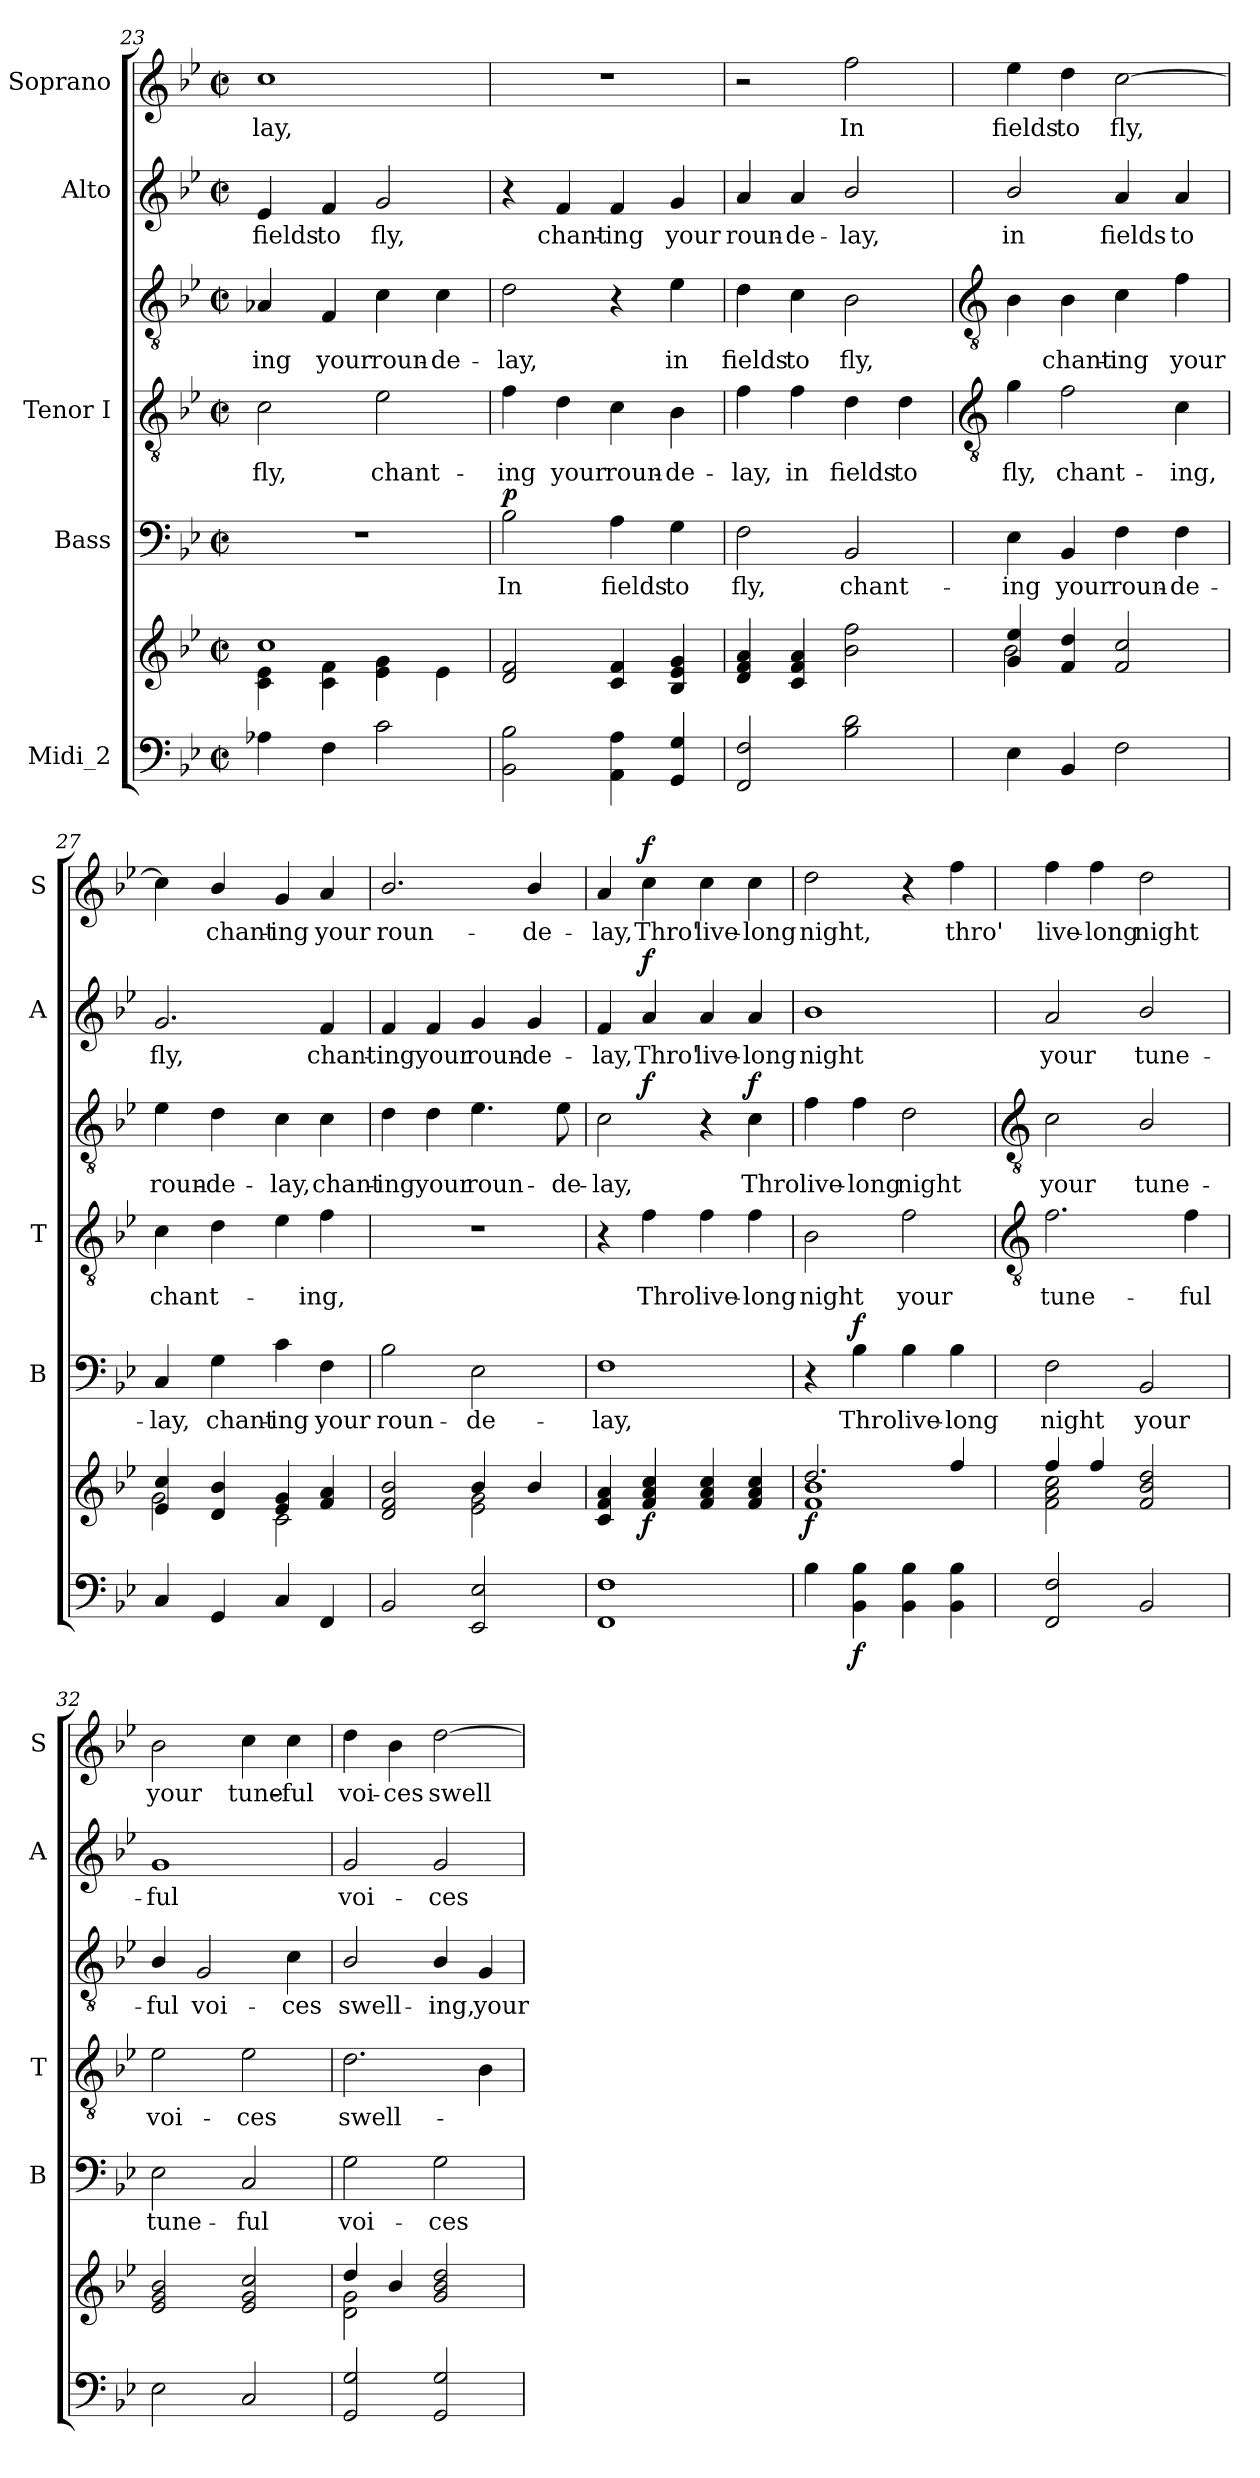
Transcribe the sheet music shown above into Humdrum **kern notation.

**kern	**kern	**dynam	**kern	**text	**dynam	**kern	**text	**kern	**text	**dynam	**kern	**text	**dynam	**kern	**text	**dynam
*part5	*part5	*part5	*part4	*part4	*part4	*part3	*part3	*part3	*part3	*part3	*part2	*part2	*part2	*part1	*part1	*part1
*staff7	*staff6	*staff6/7	*staff5	*staff5	*staff5	*staff4	*staff4	*staff3	*staff3	*staff3/4	*staff2	*staff2	*staff2	*staff1	*staff1	*staff1
*I"Midi_2	*	*	*I"Bass	*	*	*I"Tenor I	*	*	*	*	*I"Alto	*	*	*I"Soprano	*	*
*	*	*	*I'B	*	*	*I'T	*	*	*	*	*I'A	*	*	*I'S	*	*
*clefF4	*clefG2	*	*clefF4	*	*	*clefGv2	*	*clefGv2	*	*	*clefG2	*	*	*clefG2	*	*
*k[b-e-]	*k[b-e-]	*	*k[b-e-]	*	*	*k[b-e-]	*	*k[b-e-]	*	*	*k[b-e-]	*	*	*k[b-e-]	*	*
*B-:	*B-:	*	*B-:	*	*	*B-:	*	*B-:	*	*	*B-:	*	*	*B-:	*	*
*M2/2	*M2/2	*	*M2/2	*	*	*M2/2	*	*M2/2	*	*	*M2/2	*	*	*M2/2	*	*
*met(c|)	*met(c|)	*	*met(c|)	*	*	*met(c|)	*	*met(c|)	*	*	*met(c|)	*	*	*met(c|)	*	*
=23	=23	=23	=23	=23	=23	=23	=23	=23	=23	=23	=23	=23	=23	=23	=23	=23
*	*^	*	*	*	*	*	*	*	*	*	*	*	*	*	*	*
!	!	!	!	!	!	!	!	!LO:LY:b	!	!LO:LY:b	!	!	!LO:LY:b	!	!	!LO:LY:b	!
4A-X	1cc/	4c\ 4e-\	.	1r	.	.	2c	-fly,	4A-X	ing	.	4e-	fields	.	1cc	-lay,	.
!	!	!	!	!	!	!	!	!	!	!LO:LY:b	!	!	!LO:LY:b	!	!	!	!
4F	.	4c\ 4f\	.	.	.	.	.	.	4F	your	.	4f	to	.	.	.	.
!	!	!	!	!	!	!	!	!LO:LY:b	!	!LO:LY:b	!	!	!LO:LY:b	!	!	!	!
2c	.	4e-\ 4g\	.	.	.	.	2e-	chant-	4c	roun-	.	2g	fly,	.	.	.	.
!	!	!	!	!	!	!	!	!	!	!LO:LY:b	!	!	!	!	!	!	!
.	.	4e-\	.	.	.	.	.	.	4c	-de-	.	.	.	.	.	.	.
=24	=24	=24	=24	=24	=24	=24	=24	=24	=24	=24	=24	=24	=24	=24	=24	=24	=24
!	!	!	!	!	!LO:LY:b	!LO:DY:b	!	!LO:LY:b	!	!LO:LY:b	!	!	!	!	!	!	!
2BB- 2B-	2d/ 2f/	1ryy	.	2B-	In	p	4f	ing	2d	-lay,	.	4r	.	.	1r	.	.
!	!	!	!	!	!	!	!	!LO:LY:b	!	!	!	!	!LO:LY:b	!	!	!	!
.	.	.	.	.	.	.	4d	your	.	.	.	4f	chant-	.	.	.	.
!	!	!	!	!	!LO:LY:b	!	!	!LO:LY:b	!	!	!	!	!LO:LY:b	!	!	!	!
4AA 4A	4c/ 4f/	.	.	4A	fields	.	4c	roun-	4r	.	.	4f	-ing	.	.	.	.
!	!	!	!	!	!LO:LY:b	!	!	!LO:LY:b	!	!LO:LY:b	!	!	!LO:LY:b	!	!	!	!
4GG 4G	4B-/ 4e-/ 4g/	.	.	4G	to	.	4B-	-de-	4e-	in	.	4g	your	.	.	.	.
=25	=25	=25	=25	=25	=25	=25	=25	=25	=25	=25	=25	=25	=25	=25	=25	=25	=25
!	!	!	!	!	!LO:LY:b	!	!	!LO:LY:b	!	!LO:LY:b	!	!	!LO:LY:b	!	!	!	!
2FF 2F	4d/ 4f/ 4a/	1ryy	.	2F	fly,	.	4f	lay,	4d	-fields	.	4a	roun-	.	2r	.	.
!	!	!	!	!	!	!	!	!LO:LY:b	!	!LO:LY:b	!	!	!LO:LY:b	!	!	!	!
.	4c/ 4f/ 4a/	.	.	.	.	.	4f	in	4c	to	.	4a	-de-	.	.	.	.
!	!	!	!	!	!LO:LY:b	!	!	!LO:LY:b	!	!LO:LY:b	!	!	!LO:LY:b	!	!	!LO:LY:b	!
2B- 2d	2b-\ 2ff\	.	.	2BB-	chant-	.	4d	fields	2B-	fly,	.	2b-/	-lay,	.	2ff	In	.
!	!	!	!	!	!	!	!	!LO:LY:b	!	!	!	!	!	!	!	!	!
.	.	.	.	.	.	.	4d	to	.	.	.	.	.	.	.	.	.
!!LO:LB:g=z
=26	=26	=26	=26	=26	=26	=26	=26	=26	=26	=26	=26	=26	=26	=26	=26	=26	=26
*	*	*	*	*	*	*	*clefGv2	*	*clefGv2	*	*	*	*	*	*	*	*
!	!	!	!	!	!LO:LY:b	!	!	!LO:LY:b	!	!	!	!	!LO:LY:b	!	!	!LO:LY:b	!
4E-	4g/ 4ee-/	2b-\	.	4E-	-ing	.	4g	fly,	4B-	.	.	2b-/	in	.	4ee-	fields	.
!	!	!	!	!	!LO:LY:b	!	!	!LO:LY:b	!	!LO:LY:b	!	!	!	!	!	!LO:LY:b	!
4BB-	4f/ 4dd/	.	.	4BB-	your	.	2f	chant-	4B-	chant-	.	.	.	.	4dd	to	.
!	!	!	!	!	!LO:LY:b	!	!	!	!	!LO:LY:b	!	!	!LO:LY:b	!	!	!LO:LY:b	!
2F	2f/ 2cc/	2ryy	.	4F	roun-	.	.	.	4c	-ing	.	4a	fields	.	[2cc	fly,	.
!	!	!	!	!	!LO:LY:b	!	!	!LO:LY:b	!	!LO:LY:b	!	!	!LO:LY:b	!	!	!	!
.	.	.	.	4F	-de-	.	4c	-ing,	4f	your	.	4a	to	.	.	.	.
=27	=27	=27	=27	=27	=27	=27	=27	=27	=27	=27	=27	=27	=27	=27	=27	=27	=27
!	!	!	!	!	!LO:LY:b	!	!	!LO:LY:b	!	!LO:LY:b	!	!	!LO:LY:b	!	!	!	!
4C	4e-/ 4cc/	2g\	.	4C	-lay,	.	4c	-chant-	4e-	roun-	.	2.g	fly,	.	4cc]	.	.
!	!	!	!	!	!LO:LY:b	!	!	!	!	!LO:LY:b	!	!	!	!	!	!LO:LY:b	!
4GG	4d/ 4b-/	.	.	4G	chant-	.	4d	.	4d	-de-	.	.	.	.	4b-/	chant-	.
!	!	!	!	!	!LO:LY:b	!	!	!	!	!LO:LY:b	!	!	!	!	!	!LO:LY:b	!
4C	4e-/ 4g/	2c\	.	4c	-ing	.	4e-	.	4c	-lay,	.	.	.	.	4g	-ing	.
!	!	!	!	!	!LO:LY:b	!	!	!LO:LY:b	!	!LO:LY:b	!	!	!LO:LY:b	!	!	!LO:LY:b	!
4FF	4f/ 4a/	.	.	4F	your	.	4f	ing,	4c	chant-	.	4f	chant-	.	4a	your	.
=28	=28	=28	=28	=28	=28	=28	=28	=28	=28	=28	=28	=28	=28	=28	=28	=28	=28
!	!	!	!	!	!LO:LY:b	!	!	!	!	!LO:LY:b	!	!	!LO:LY:b	!	!	!LO:LY:b	!
2BB-	2d/ 2f/ 2b-/	2ryy	.	2B-	roun-	.	1r	.	4d	ing	.	4f	-ing	.	2.b-/	roun-	.
!	!	!	!	!	!	!	!	!	!	!LO:LY:b	!	!	!LO:LY:b	!	!	!	!
.	.	.	.	.	.	.	.	.	4d	your	.	4f	your	.	.	.	.
!	!	!	!	!	!LO:LY:b	!	!	!	!	!LO:LY:b	!	!	!LO:LY:b	!	!	!	!
2EE- 2E-	4b-/	2e-\ 2g\	.	2E-	-de-	.	.	.	4.e-	roun-	.	4g	roun-	.	.	.	.
!	!	!	!	!	!	!	!	!	!	!	!	!	!LO:LY:b	!	!	!LO:LY:b	!
.	4b-/	.	.	.	.	.	.	.	.	.	.	4g	-de-	.	4b-/	-de-	.
!	!	!	!	!	!	!	!	!	!	!LO:LY:b	!	!	!	!	!	!	!
.	.	.	.	.	.	.	.	.	8e-	-de-	.	.	.	.	.	.	.
=29	=29	=29	=29	=29	=29	=29	=29	=29	=29	=29	=29	=29	=29	=29	=29	=29	=29
!	!	!	!	!	!LO:LY:b	!	!	!	!	!LO:LY:b	!	!	!LO:LY:b	!	!	!LO:LY:b	!
1FF 1F	4c/ 4f/ 4a/	1ryy	.	1F	-lay,	.	4r	.	2c	-lay,	.	4f	-lay,	.	4a	-lay,	.
!	!	!	!LO:DY:b	!	!	!	!	!LO:LY:b	!	!	!LO:DY:b=2	!	!LO:LY:b	!LO:DY:b	!	!LO:LY:b	!LO:DY:b
.	4f/ 4a/ 4cc/	.	f	.	.	.	4f	Thro'	.	.	f	4a	Thro'	f	4cc	Thro'	f
!	!	!	!	!	!	!	!	!LO:LY:b	!	!	!	!	!LO:LY:b	!	!	!LO:LY:b	!
.	4f/ 4a/ 4cc/	.	.	.	.	.	4f	live-	4r	.	.	4a	live-	.	4cc	live-	.
!	!	!	!	!	!	!	!	!LO:LY:b	!	!LO:LY:b	!LO:DY:b	!	!LO:LY:b	!	!	!LO:LY:b	!
.	4f/ 4a/ 4cc/	.	.	.	.	.	4f	-long	4c	Thro'	f	4a	-long	.	4cc	-long	.
=30	=30	=30	=30	=30	=30	=30	=30	=30	=30	=30	=30	=30	=30	=30	=30	=30	=30
!	!	!	!LO:DY:b	!	!	!	!	!LO:LY:b	!	!LO:LY:b	!	!	!LO:LY:b	!	!	!LO:LY:b	!
4B-	2.dd/	1f\ 1b-\	f	4r	.	.	2B-	night	4f	live-	.	1b-	night	.	2dd	night,	.
!	!	!	!LO:DY:b=2	!	!LO:LY:b	!LO:DY:b	!	!	!	!LO:LY:b	!	!	!	!	!	!	!
4BB- 4B-	.	.	f	4B-	Thro'	f	.	.	4f	-long	.	.	.	.	.	.	.
!	!	!	!	!	!LO:LY:b	!	!	!LO:LY:b	!	!LO:LY:b	!	!	!	!	!	!	!
4BB- 4B-	.	.	.	4B-	live-	.	2f	your	2d	night	.	.	.	.	4r	.	.
!	!	!	!	!	!LO:LY:b	!	!	!	!	!	!	!	!	!	!	!LO:LY:b	!
4BB- 4B-	4ff/	.	.	4B-	-long	.	.	.	.	.	.	.	.	.	4ff	thro'	.
!!LO:LB:g=z
=31	=31	=31	=31	=31	=31	=31	=31	=31	=31	=31	=31	=31	=31	=31	=31	=31	=31
*	*	*	*	*	*	*	*clefGv2	*	*clefGv2	*	*	*	*	*	*	*	*
!	!	!	!	!	!LO:LY:b	!	!	!LO:LY:b	!	!LO:LY:b	!	!	!LO:LY:b	!	!	!LO:LY:b	!
2FF 2F	4ff/	2f\ 2a\ 2cc\	.	2F	night	.	2.f	-tune-	2c	your	.	2a	your	.	4ff	live-	.
!	!	!	!	!	!	!	!	!	!	!	!	!	!	!	!	!LO:LY:b	!
.	4ff/	.	.	.	.	.	.	.	.	.	.	.	.	.	4ff	-long	.
!	!	!	!	!	!LO:LY:b	!	!	!	!	!LO:LY:b	!	!	!LO:LY:b	!	!	!LO:LY:b	!
2BB-/	2f/ 2b-/ 2dd/	2ryy	.	2BB-	your	.	.	.	2B-/	tune-	.	2b-/	tune-	.	2dd	night	.
!	!	!	!	!	!	!	!	!LO:LY:b	!	!	!	!	!	!	!	!	!
.	.	.	.	.	.	.	4f	-ful	.	.	.	.	.	.	.	.	.
=32	=32	=32	=32	=32	=32	=32	=32	=32	=32	=32	=32	=32	=32	=32	=32	=32	=32
!	!	!	!	!	!LO:LY:b	!	!	!LO:LY:b	!	!LO:LY:b	!	!	!LO:LY:b	!	!	!LO:LY:b	!
2E-	2e-/ 2g/ 2b-/	1ryy	.	2E-	tune-	.	2e-	voi-	4B-/	ful	.	1g	-ful	.	2b-	your	.
!	!	!	!	!	!	!	!	!	!	!LO:LY:b	!	!	!	!	!	!	!
.	.	.	.	.	.	.	.	.	2G	voi-	.	.	.	.	.	.	.
!	!	!	!	!	!LO:LY:b	!	!	!LO:LY:b	!	!	!	!	!	!	!	!LO:LY:b	!
2C/	2e-/ 2g/ 2cc/	.	.	2C	-ful	.	2e-	-ces	.	.	.	.	.	.	4cc	tune-	.
!	!	!	!	!	!	!	!	!	!	!LO:LY:b	!	!	!	!	!	!LO:LY:b	!
.	.	.	.	.	.	.	.	.	4c	-ces	.	.	.	.	4cc	-ful	.
=33	=33	=33	=33	=33	=33	=33	=33	=33	=33	=33	=33	=33	=33	=33	=33	=33	=33
!	!	!	!	!	!LO:LY:b	!	!	!LO:LY:b	!	!LO:LY:b	!	!	!LO:LY:b	!	!	!LO:LY:b	!
2GG 2G	4dd/	2d\ 2g\	.	2G	voi-	.	2.d	swell-	2B-/	swell-	.	2g	voi-	.	4dd	voi-	.
!	!	!	!	!	!	!	!	!	!	!	!	!	!	!	!	!LO:LY:b	!
.	4b-/	.	.	.	.	.	.	.	.	.	.	.	.	.	4b-	-ces	.
!	!	!	!	!	!LO:LY:b	!	!	!	!	!LO:LY:b	!	!	!LO:LY:b	!	!	!LO:LY:b	!
2GG 2G	2g/ 2b-/ 2dd/	2ryy	.	2G	-ces	.	.	.	4B-/	-ing,	.	2g	-ces	.	[2dd	swell-	.
!	!	!	!	!	!	!	!	!	!	!LO:LY:b	!	!	!	!	!	!	!
.	.	.	.	.	.	.	4B-	.	4G	your	.	.	.	.	.	.	.
*	*v	*v	*	*	*	*	*	*	*	*	*	*	*	*	*	*	*
=	=	=	=	=	=	=	=	=	=	=	=	=	=	=	=	=
*-	*-	*-	*-	*-	*-	*-	*-	*-	*-	*-	*-	*-	*-	*-	*-	*-
